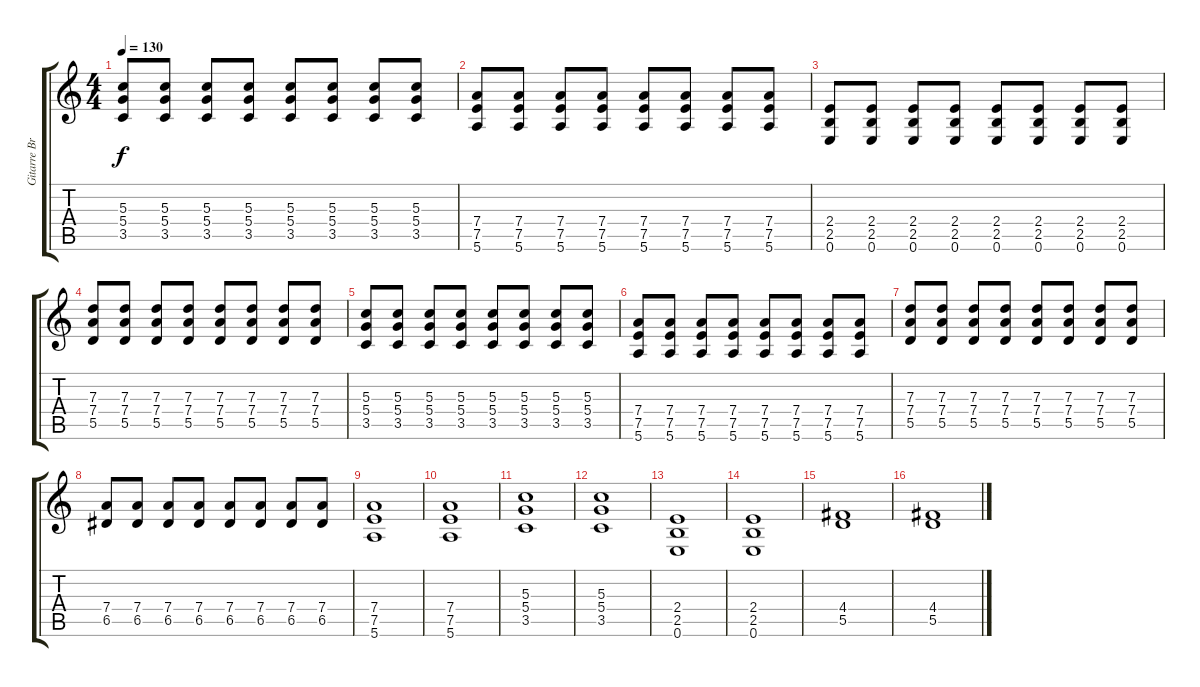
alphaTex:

\track ("Gitarre Breiti" "Gitarre Br") {instrument distortionguitar}
\staff {score tabs}
\tuning (E4 B3 G3 D3 A2 E2) {hide}
\ts (4 4)
\tempo 130
\clef g2
\ks c
(5.3 5.4 3.5).8{dy f} (5.3 5.4 3.5).8 (5.3 5.4 3.5).8 (5.3 5.4 3.5).8 (5.3 5.4 3.5).8 (5.3 5.4 3.5).8 (5.3 5.4 3.5).8 (5.3 5.4 3.5).8 |
(7.4 7.5 5.6).8 (7.4 7.5 5.6).8 (7.4 7.5 5.6).8 (7.4 7.5 5.6).8 (7.4 7.5 5.6).8 (7.4 7.5 5.6).8 (7.4 7.5 5.6).8 (7.4 7.5 5.6).8 |
(2.4 2.5 0.6).8 (2.4 2.5 0.6).8 (2.4 2.5 0.6).8 (2.4 2.5 0.6).8 (2.4 2.5 0.6).8 (2.4 2.5 0.6).8 (2.4 2.5 0.6).8 (2.4 2.5 0.6).8 |
(7.3 7.4 5.5).8 (7.3 7.4 5.5).8 (7.3 7.4 5.5).8 (7.3 7.4 5.5).8 (7.3 7.4 5.5).8 (7.3 7.4 5.5).8 (7.3 7.4 5.5).8 (7.3 7.4 5.5).8 |
(5.3 5.4 3.5).8 (5.3 5.4 3.5).8 (5.3 5.4 3.5).8 (5.3 5.4 3.5).8 (5.3 5.4 3.5).8 (5.3 5.4 3.5).8 (5.3 5.4 3.5).8 (5.3 5.4 3.5).8 |
(7.4 7.5 5.6).8 (7.4 7.5 5.6).8 (7.4 7.5 5.6).8 (7.4 7.5 5.6).8 (7.4 7.5 5.6).8 (7.4 7.5 5.6).8 (7.4 7.5 5.6).8 (7.4 7.5 5.6).8 |
(7.3 7.4 5.5).8 (7.3 7.4 5.5).8 (7.3 7.4 5.5).8 (7.3 7.4 5.5).8 (7.3 7.4 5.5).8 (7.3 7.4 5.5).8 (7.3 7.4 5.5).8 (7.3 7.4 5.5).8 |
(7.4 6.5).8 (7.4 6.5).8 (7.4 6.5).8 (7.4 6.5).8 (7.4 6.5).8 (7.4 6.5).8 (7.4 6.5).8 (7.4 6.5).8 |
(7.4 7.5 5.6).1 |
(7.4 7.5 5.6).1 |
(5.3 5.4 3.5).1 |
(5.3 5.4 3.5).1 |
(2.4 2.5 0.6).1 |
(2.4 2.5 0.6).1 |
(4.4 5.5).1 |
(4.4 5.5).1
